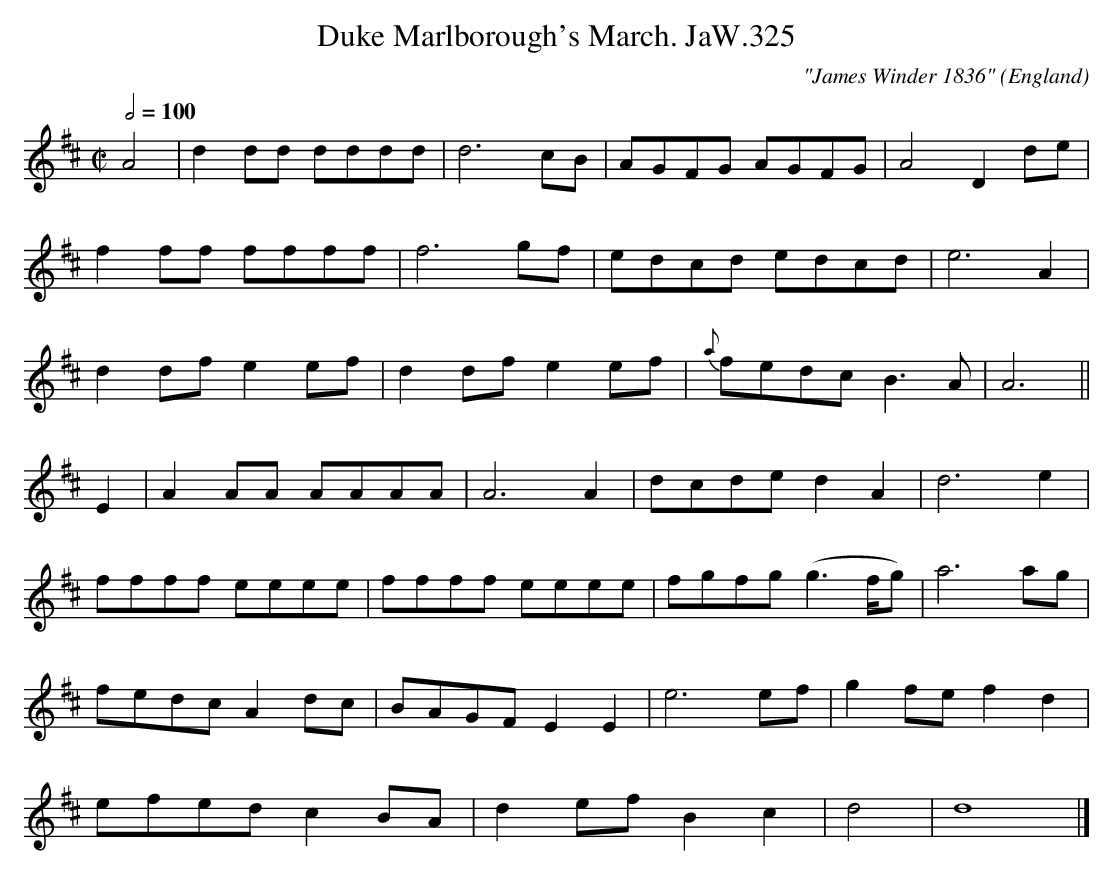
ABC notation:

X:1
T:Duke Marlborough's March. JaW.325
C:"James Winder 1836"
L:1/8
M:C|
O:England
Q:1/2=100
K:D
A4|d2dd dddd|d6cB|AGFG AGFG|A4D2de|!
f2ff ffff|f6gf|edcd edcd|e6A2|!
d2dfe2ef|d2dfe2ef|{a}fedc B3A|A6||!
E2|A2AA AAAA|A6A2|dcded2A2|d6e2|!
ffff eeee|ffff eeee|fgfg (g3f/g)|a6ag|!
fedcA2dc|BAGFE2E2|e6ef|g2fef2d2|!
efedc2BA|d2efB2c2|d4|d8|]
